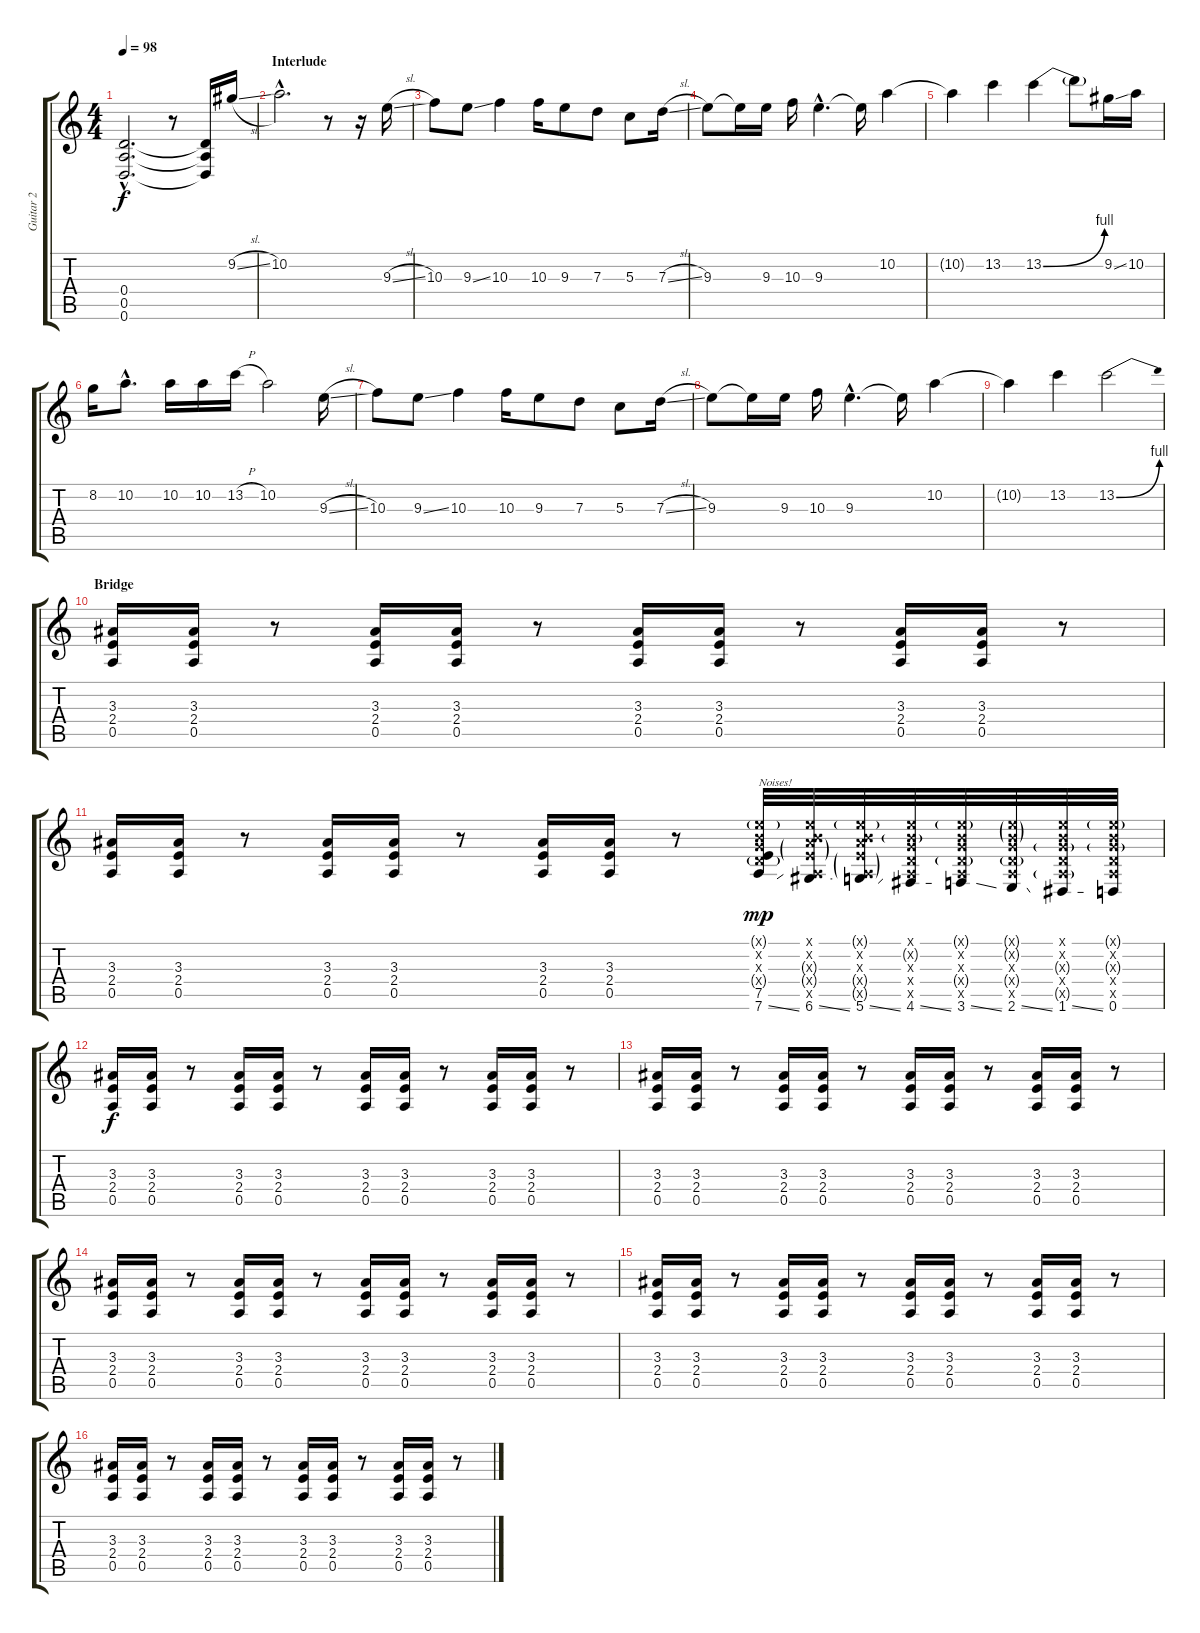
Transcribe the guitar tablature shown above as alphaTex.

\track ("Guitar 2" "Guitar 2") {instrument overdrivenguitar}
\staff {score tabs}
\tuning (E4 B3 G3 D3 A2 D2) {hide}
\ts (4 4)
\tempo 98
\clef g2
\ks c
(0.4{hac t} 0.5{hac t} 0.6{hac t}).2{d dy f} r.8 (0.4{t} 0.5{t} 0.6{t}).16 9.2{sl}.16{volume 8} |
\section ("" "Interlude")
10.2{hac}.2{d} r.8 r.16 9.3{sl}.16 |
10.3.8 9.3{ss}.8 10.3.4 10.3.16 9.3.8 7.3.8 5.3.8 7.3{sl}.16 |
9.3.8 9.3{t}.16 9.3.16 10.3.16 9.3{hac}.4{d} 9.3{t}.16 10.2.4 |
10.2{t}.4 13.2.4 13.2{be (bend 0 0 60 4)}.4 13.2{t}.8 9.2{ss}.16 10.2.16 |
8.2.16 10.2{hac}.8{d} 10.2.16 10.2.16 13.2{h}.16 10.2.2 9.3{sl}.16 |
10.3.8 9.3{ss}.8 10.3.4 10.3.16 9.3.8 7.3.8 5.3.8 7.3{sl}.16 |
9.3.8 9.3{t}.16 9.3.16 10.3.16 9.3{hac}.4{d} 9.3{t}.16 10.2.4 |
10.2{t}.4 13.2.4 13.2{be (bend 0 0 60 4)}.2 |
\section ("" "Bridge")
(3.3 2.4 0.5).16{volume 13} (3.3 2.4 0.5).16 r.8 (3.3 2.4 0.5).16 (3.3 2.4 0.5).16 r.8 (3.3 2.4 0.5).16 (3.3 2.4 0.5).16 r.8 (3.3 2.4 0.5).16 (3.3 2.4 0.5).16 r.8 |
(3.3 2.4 0.5).16 (3.3 2.4 0.5).16 r.8 (3.3 2.4 0.5).16 (3.3 2.4 0.5).16 r.8 (3.3 2.4 0.5).16 (3.3 2.4 0.5).16 r.8 (0.1{g x} 0.2{x} 0.3{x} 0.4{g x} 7.5 7.6{ss}).32{txt "Noises!" dy mp} (0.1{x} 0.2{x} 3.3{g x} 2.4{g x} 0.5{x} 6.6{ss}).32 (0.1{g x} 0.2{x} 3.3{x} 2.4{g x} 0.5{g x} 5.6{ss}).32 (0.1{x} 0.2{g x} 0.3{x} 0.4{x} 0.5{x} 4.6{ss}).32 (0.1{g x} 0.2{x} 0.3{x} 0.4{g x} 0.5{x} 3.6{ss}).32 (0.1{g x} 0.2{g x} 0.3{x} 0.4{g x} 0.5{x} 2.6{ss}).32 (0.1{x} 0.2{x} 0.3{g x} 0.4{x} 0.5{g x} 1.6{ss}).32 (0.1{g x} 0.2{x} 0.3{g x} 0.4{x} 0.5{x} 0.6).32 |
(3.3 2.4 0.5).16{dy f} (3.3 2.4 0.5).16 r.8 (3.3 2.4 0.5).16 (3.3 2.4 0.5).16 r.8 (3.3 2.4 0.5).16 (3.3 2.4 0.5).16 r.8 (3.3 2.4 0.5).16 (3.3 2.4 0.5).16 r.8 |
(3.3 2.4 0.5).16 (3.3 2.4 0.5).16 r.8 (3.3 2.4 0.5).16 (3.3 2.4 0.5).16 r.8 (3.3 2.4 0.5).16 (3.3 2.4 0.5).16 r.8 (3.3 2.4 0.5).16 (3.3 2.4 0.5).16 r.8 |
(3.3 2.4 0.5).16 (3.3 2.4 0.5).16 r.8 (3.3 2.4 0.5).16 (3.3 2.4 0.5).16 r.8 (3.3 2.4 0.5).16 (3.3 2.4 0.5).16 r.8 (3.3 2.4 0.5).16 (3.3 2.4 0.5).16 r.8 |
(3.3 2.4 0.5).16 (3.3 2.4 0.5).16 r.8 (3.3 2.4 0.5).16 (3.3 2.4 0.5).16 r.8 (3.3 2.4 0.5).16 (3.3 2.4 0.5).16 r.8 (3.3 2.4 0.5).16 (3.3 2.4 0.5).16 r.8 |
(3.3 2.4 0.5).16 (3.3 2.4 0.5).16 r.8 (3.3 2.4 0.5).16 (3.3 2.4 0.5).16 r.8 (3.3 2.4 0.5).16 (3.3 2.4 0.5).16 r.8 (3.3 2.4 0.5).16 (3.3 2.4 0.5).16 r.8
